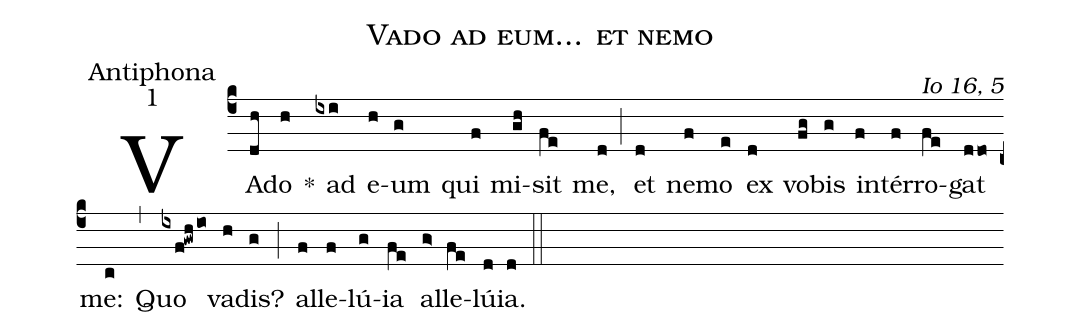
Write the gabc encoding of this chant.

name:Vado ad eum... et nemo;
office-part:Antiphona;
mode:1;
commentary:Io 16, 5;
%%
(c4)VA(dh)do(h) *() ad(ixi) e(h)um(g) qui(f) mi(gh)sit(fe) me,(d) (;) et(d) ne(f)mo(e) ex(d) vo(fg)bis(g) in(f)tér(f)ro(fe)gat(ddo) me:(c) (,) Quo(ixf!gwhio) va(h)dis?(g) (;) al(f)le(f)lú(g)ia(fe) al(g>)le(fe)lú(d)ia.(d) (::)
